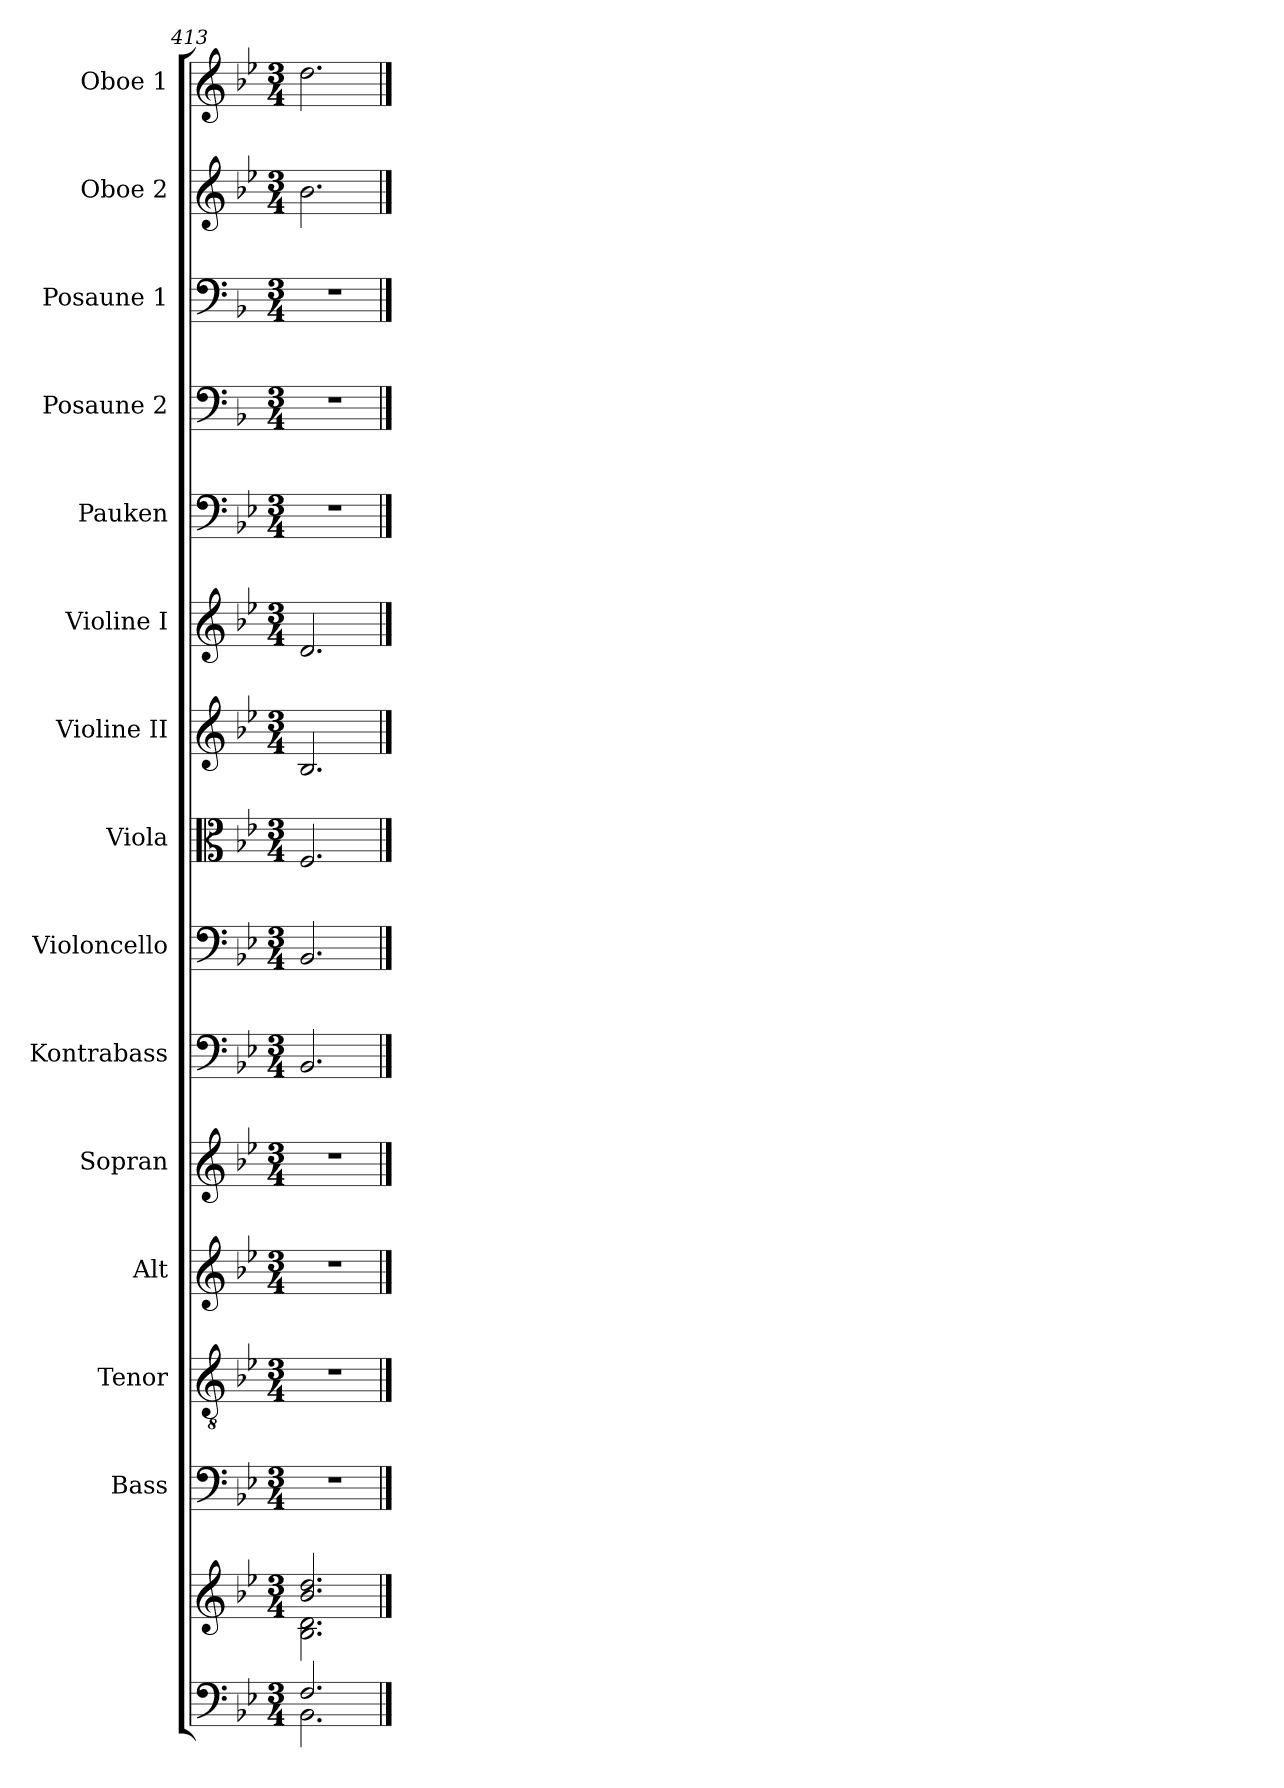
**kern	**kern	**kern	**kern	**kern	**kern	**kern	**kern	**kern	**kern	**kern	**kern	**kern	**kern	**kern	**kern
*part15	*part15	*part14	*part13	*part12	*part11	*part10	*part9	*part8	*part7	*part6	*part5	*part4	*part3	*part2	*part1
*staff16	*staff15	*staff14	*staff13	*staff12	*staff11	*staff10	*staff9	*staff8	*staff7	*staff6	*staff5	*staff4	*staff3	*staff2	*staff1
*	*	*I"Bass	*I"Tenor	*I"Alt	*I"Sopran	*I"Kontrabass	*I"Violoncello	*I"Viola	*I"Violine II	*I"Violine I	*I"Pauken	*I"Posaune 2	*I"Posaune 1	*I"Oboe 2	*I"Oboe 1
*	*	*I'B.	*I'T.	*I'A.	*I'S.	*I'Kb.	*I'Vc.	*I'Vla.	*I'Vl. II	*I'Vl. I	*I'Pk.	*I'Pos. 2	*I'Pos. 1	*I'Ob. 2	*I'Ob. 1
*clefF4	*clefG2	*clefF4	*clefGv2	*clefG2	*clefG2	*clefF4	*clefF4	*clefC3	*clefG2	*clefG2	*clefF4	*clefF4	*clefF4	*clefG2	*clefG2
*	*	*	*	*	*	*ITrd7c12	*	*	*	*	*	*ITrd4c7	*ITrd4c7	*	*
*k[b-e-]	*k[b-e-]	*k[b-e-]	*k[b-e-]	*k[b-e-]	*k[b-e-]	*k[b-e-]	*k[b-e-]	*k[b-e-]	*k[b-e-]	*k[b-e-]	*k[b-e-]	*k[b-e-]	*k[b-e-]	*k[b-e-]	*k[b-e-]
*B-:	*B-:	*B-:	*B-:	*B-:	*B-:	*B-:	*B-:	*B-:	*B-:	*B-:	*B-:	*B-:	*B-:	*B-:	*B-:
*M3/4	*M3/4	*M3/4	*M3/4	*M3/4	*M3/4	*M3/4	*M3/4	*M3/4	*M3/4	*M3/4	*M3/4	*M3/4	*M3/4	*M3/4	*M3/4
=413	=413	=413	=413	=413	=413	=413	=413	=413	=413	=413	=413	=413	=413	=413	=413
*^	*^	*	*	*	*	*	*	*	*	*	*	*	*	*	*
2.F/	2.BB-\	2.b-/ 2.dd/	2.B-\ 2.d\	2.r	2.r	2.r	2.r	2.BBB-/	2.BB-/	2.F/	2.B-/	2.d/	2.r	2.r	2.r	2.b-\	2.dd\
*v	*v	*	*	*	*	*	*	*	*	*	*	*	*	*	*	*	*
*	*v	*v	*	*	*	*	*	*	*	*	*	*	*	*	*	*
==	==	==	==	==	==	==	==	==	==	==	==	==	==	==	==
*-	*-	*-	*-	*-	*-	*-	*-	*-	*-	*-	*-	*-	*-	*-	*-
